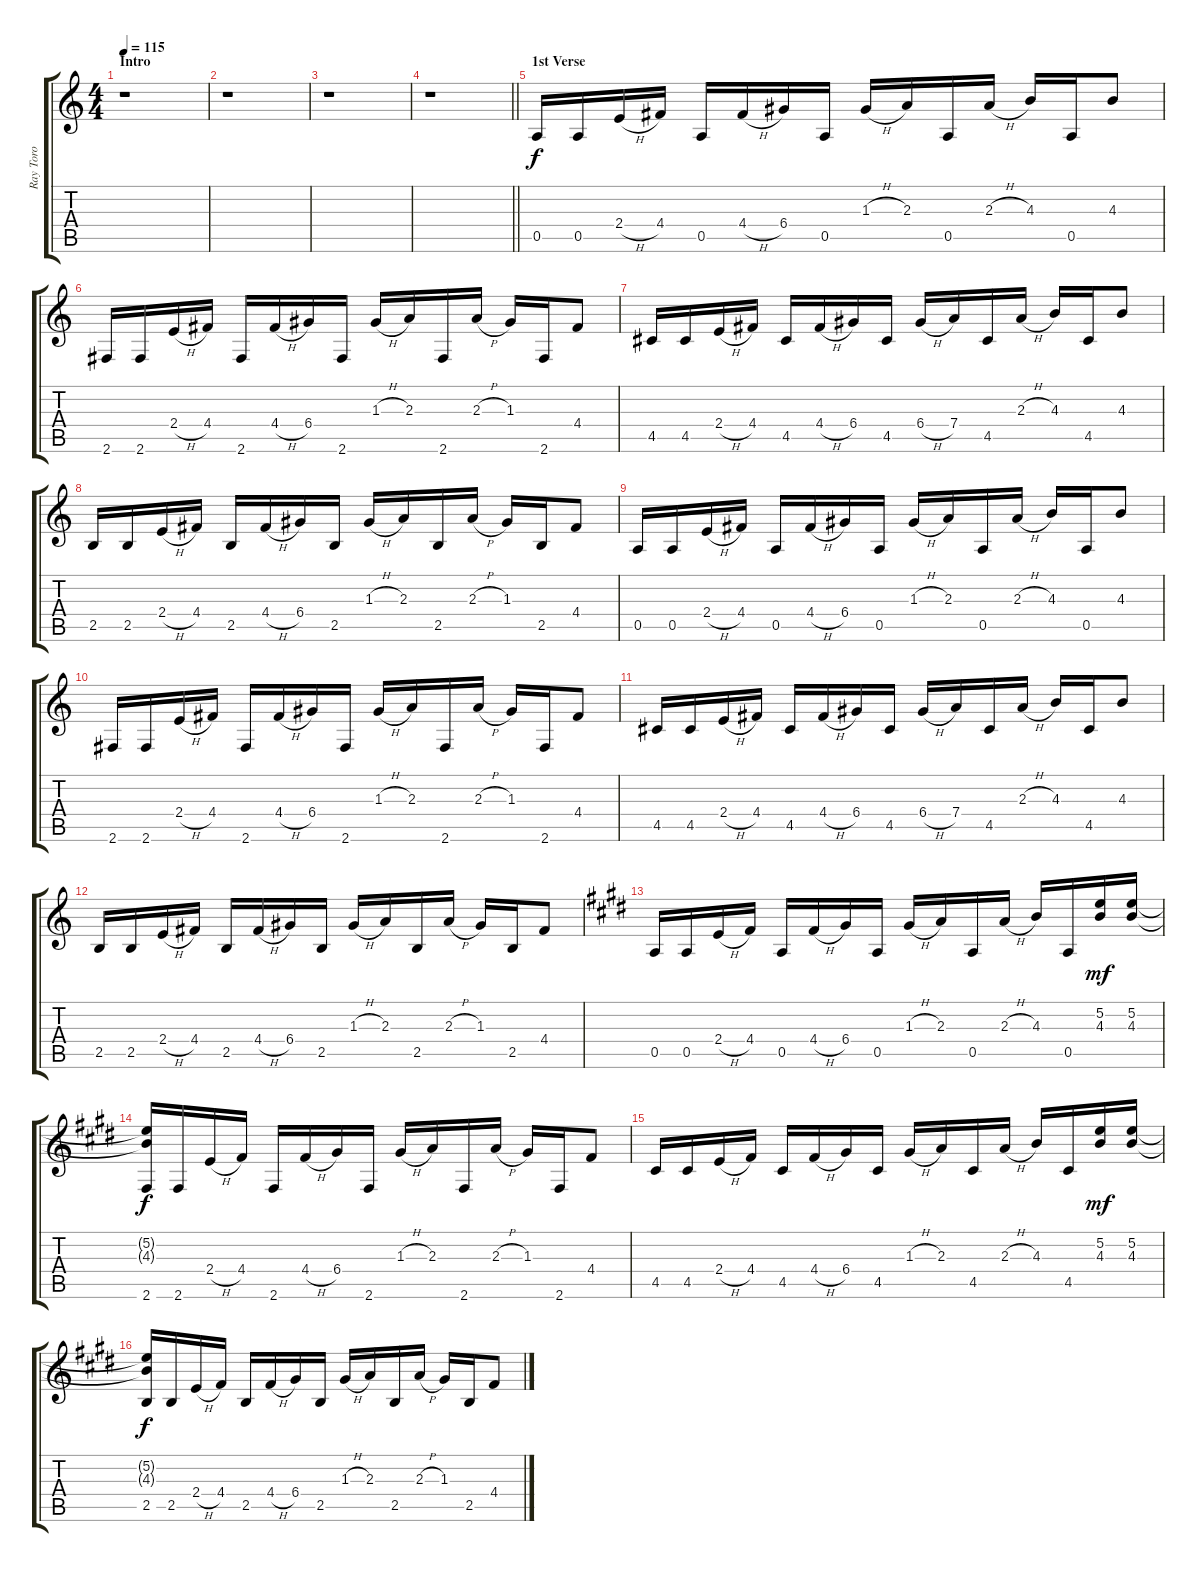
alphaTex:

\track ("Ray Toro " "Ray Toro ") {instrument electricguitarjazz}
\staff {score tabs}
\tuning (E4 B3 G3 D3 A2 E2) {hide}
\ts (4 4)
\section ("" "Intro")
\tempo 115
\clef g2
\ks c
r.1{dy f instrument electricguitarjazz} |
r.1 |
r.1 |
\barLineRight lightlight
r.1 |
\section ("" "1st Verse")
0.5.16 0.5.16 2.4{h}.16 4.4.16 0.5.16 4.4{h}.16 6.4.16 0.5.16 1.3{h}.16 2.3.16 0.5.16 2.3{h}.16 4.3.16 0.5.16 4.3.8 |
2.6.16 2.6.16 2.4{h}.16 4.4.16 2.6.16 4.4{h}.16 6.4.16 2.6.16 1.3{h}.16 2.3.16 2.6.16 2.3{h}.16 1.3.16 2.6.16 4.4.8 |
4.5.16 4.5.16 2.4{h}.16 4.4.16 4.5.16 4.4{h}.16 6.4.16 4.5.16 6.4{h}.16 7.4.16 4.5.16 2.3{h}.16 4.3.16 4.5.16 4.3.8 |
2.5.16 2.5.16 2.4{h}.16 4.4.16 2.5.16 4.4{h}.16 6.4.16 2.5.16 1.3{h}.16 2.3.16 2.5.16 2.3{h}.16 1.3.16 2.5.16 4.4.8 |
0.5.16 0.5.16 2.4{h}.16 4.4.16 0.5.16 4.4{h}.16 6.4.16 0.5.16 1.3{h}.16 2.3.16 0.5.16 2.3{h}.16 4.3.16 0.5.16 4.3.8 |
2.6.16 2.6.16 2.4{h}.16 4.4.16 2.6.16 4.4{h}.16 6.4.16 2.6.16 1.3{h}.16 2.3.16 2.6.16 2.3{h}.16 1.3.16 2.6.16 4.4.8 |
4.5.16 4.5.16 2.4{h}.16 4.4.16 4.5.16 4.4{h}.16 6.4.16 4.5.16 6.4{h}.16 7.4.16 4.5.16 2.3{h}.16 4.3.16 4.5.16 4.3.8 |
2.5.16 2.5.16 2.4{h}.16 4.4.16 2.5.16 4.4{h}.16 6.4.16 2.5.16 1.3{h}.16 2.3.16 2.5.16 2.3{h}.16 1.3.16 2.5.16 4.4.8 |
\ks e
0.5.16 0.5.16 2.4{h}.16 4.4.16 0.5.16 4.4{h}.16 6.4.16 0.5.16 1.3{h}.16 2.3.16 0.5.16 2.3{h}.16 4.3.16 0.5.16 (5.2 4.3).16{dy mf} (5.2 4.3).16 |
(5.2{t} 4.3{t} 2.6).16{dy f} 2.6.16 2.4{h}.16 4.4.16 2.6.16 4.4{h}.16 6.4.16 2.6.16 1.3{h}.16 2.3.16 2.6.16 2.3{h}.16 1.3.16 2.6.16 4.4.8 |
4.5.16 4.5.16 2.4{h}.16 4.4.16 4.5.16 4.4{h}.16 6.4.16 4.5.16 1.3{h}.16 2.3.16 4.5.16 2.3{h}.16 4.3.16 4.5.16 (5.2 4.3).16{dy mf} (5.2 4.3).16 |
(5.2{t} 4.3{t} 2.5).16{dy f} 2.5.16 2.4{h}.16 4.4.16 2.5.16 4.4{h}.16 6.4.16 2.5.16 1.3{h}.16 2.3.16 2.5.16 2.3{h}.16 1.3.16 2.5.16 4.4.8
